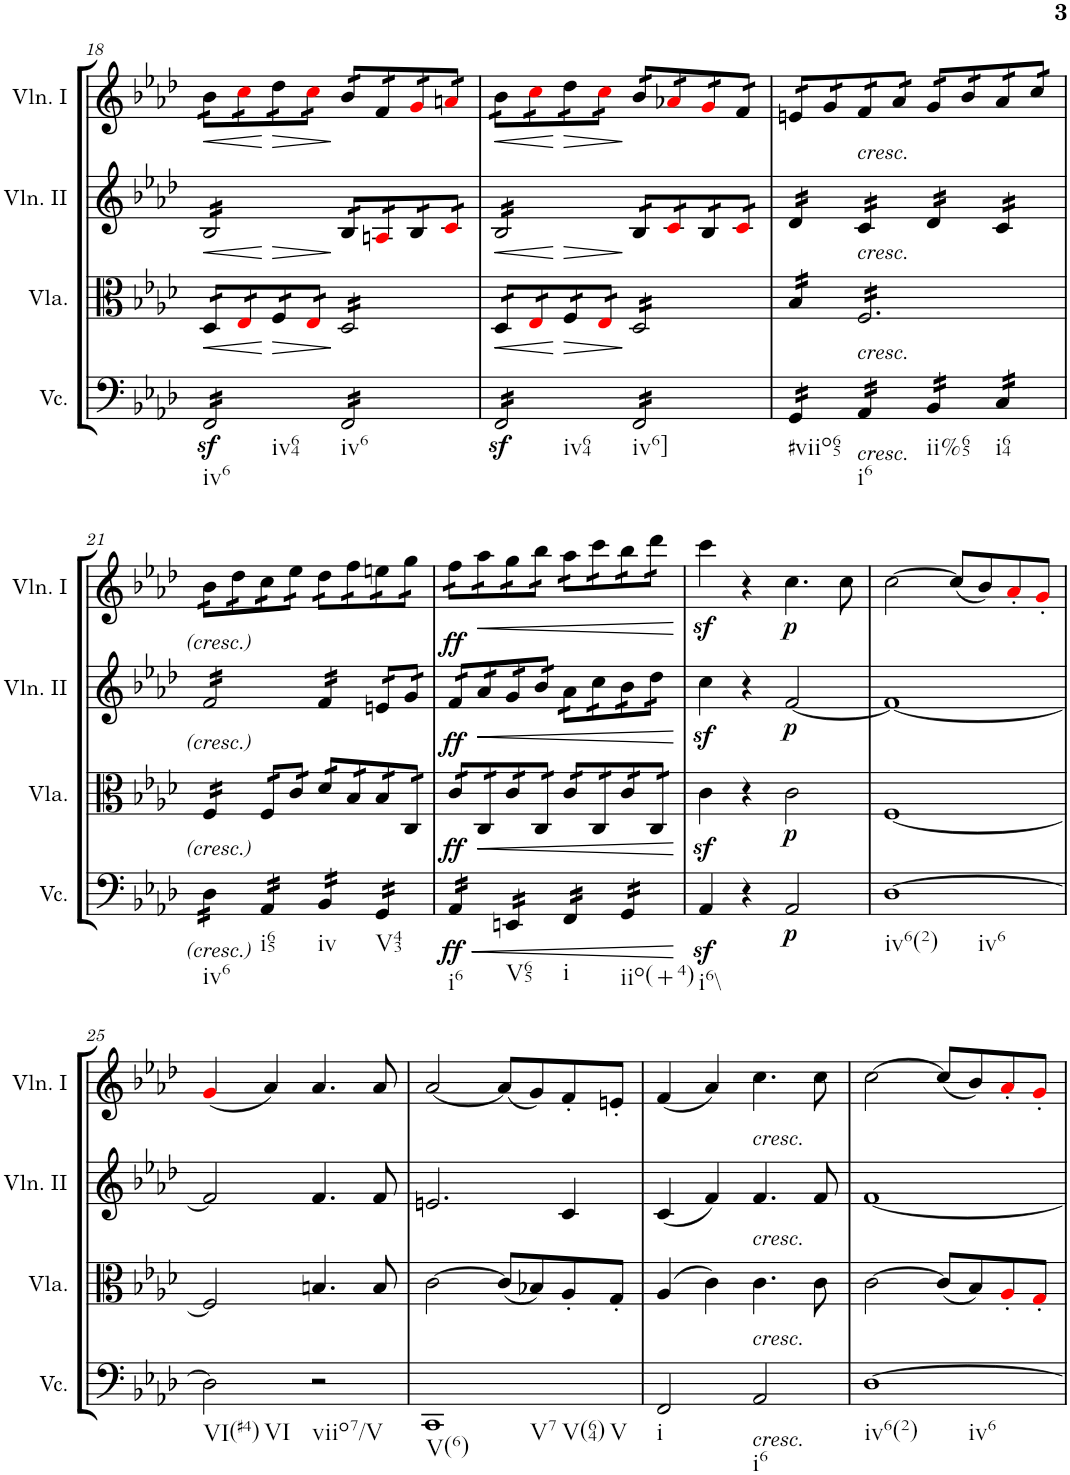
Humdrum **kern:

**kern	**dynam	**kern	**dynam	**kern	**dynam	**kern	**dynam
*part4	*part4	*part3	*part3	*part2	*part2	*part1	*part1
*staff4	*staff4	*staff3	*staff3	*staff2	*staff2	*staff1	*staff1
*I"Violoncello	*	*I"Viola	*	*I"Violino II	*	*I"Violino I	*
*I'Vc.	*	*I'Vla.	*	*I'Vln. II	*	*I'Vln. I	*
!!LO:PB:g=z
*clefF4	*	*clefC3	*	*clefG2	*	*clefG2	*
*k[b-e-a-d-]	*	*k[b-e-a-d-]	*	*k[b-e-a-d-]	*	*k[b-e-a-d-]	*
*M2/2	*	*M2/2	*	*M2/2	*	*M2/2	*
*met(c|)	*	*met(c|)	*	*met(c|)	*	*met(c|)	*
=18	=18	=18	=18	=18	=18	=18	=18
!LO:TX:b:t=iv6	!	!	!	!	!	!	!
!LO:TX:b:t=iv64	!	!	!	!	!	!	!
!	!	!	!LO:HP:b	!	!LO:HP:b	!	!LO:HP:b
*	*	*	*	*^	*	*	*
*tremolo	*	*	*	*	*	*	*	*
*	*	*tremolo	*	*	*	*	*	*
*	*	*	*	*tremolo	*	*	*	*
*	*	*	*	*	*	*	*tremolo	*
16FFz</LL	.	16D-/LL	<	16B-/LL	4ryy	<	16b-\LL	<
16FFz</	.	16D-/	.	16B-/	.	.	16b-\	.
16FFz</	.	16E-i/	.	16B-/	.	.	16cci\	.
16FFz</	.	16E-i/	.	16B-/	.	.	16cci\	.
!	!	!	!LO:HP:n=1:b	!	!	!LO:HP:n=1:b	!	!LO:HP:n=1:b
16FFz</	.	16F/	[ >	16B-/	4ryy	[ >	16dd-\	[ >
16FFz</	.	16F/	.	16B-/	.	.	16dd-\	.
16FFz</	.	16E-i/	.	16B-/	.	.	16cci\	.
16FFz</JJ	.	16E-i/JJ	.	16B-/JJ	.	.	16cci\JJ	.
!LO:TX:b:t=iv6	!	!	!	!	!	!	!	!
16FF/LL	.	16D-/LL	]	16B-/LL	2ryy	.	16b-/LL	]
16FF/	.	16D-/	.	16B-/	.	.	16b-/	.
16FF/	.	16D-/	.	16Ani/	.	.	16f/	.
16FF/	.	16D-/	.	16Ani/	.	.	16f/	.
16FF/	.	16D-/	.	16B-/	.	.	16gi/	.
16FF/	.	16D-/	.	16B-/	.	.	16gi/	.
16FF/	.	16D-/	.	16ci/	.	.	16ani/	.
16FF/JJ	.	16D-/JJ	.	16ci/JJ	.	.	16ani/JJ	.
=19	=19	=19	=19	=19	=19	=19	=19	=19
!LO:TX:b:t=iv64	!	!	!	!	!	!	!	!
!	!	!	!LO:HP:b	!	!	!LO:HP:b	!	!LO:HP:b
16FFz</LL	.	16D-/LL	<	16B-/LL	4ryy	<	16b-\LL	<
16FFz</	.	16D-/	.	16B-/	.	.	16b-\	.
16FFz</	.	16E-i/	.	16B-/	.	.	16cci\	.
16FFz</	.	16E-i/	.	16B-/	.	.	16cci\	.
!	!	!	!LO:HP:n=1:b	!	!	!	!	!LO:HP:n=1:b
16FFz</	.	16F/	[ >	16B-/	4ryy	[	16dd-\	[ >
16FFz</	.	16F/	.	16B-/	.	.	16dd-\	.
16FFz</	.	16E-i/	.	16B-/	.	.	16cci\	.
16FFz</JJ	.	16E-i/JJ	.	16B-/JJ	.	.	16cci\JJ	.
!LO:TX:b:t=iv6]	!	!	!	!	!	!	!	!
16FF/LL	.	16D-/LL	]	16B-/LL	2ryy	]	16b-/LL	]
16FF/	.	16D-/	.	16B-/	.	.	16b-/	.
16FF/	.	16D-/	.	16ci/	.	.	16a-Xi/	.
16FF/	.	16D-/	.	16ci/	.	.	16a-Xi/	.
16FF/	.	16D-/	.	16B-/	.	.	16gi/	.
16FF/	.	16D-/	.	16B-/	.	.	16gi/	.
16FF/	.	16D-/	.	16ci/	.	.	16f/	.
16FF/JJ	.	16D-/JJ	.	16ci/JJ	.	.	16f/JJ	.
*	*	*	*	*v	*v	*	*	*
=20	=20	=20	=20	=20	=20	=20	=20
!LO:TX:b:t=#viio65	!	!	!	!	!	!	!
16GG/LL	.	16B-/LL	.	16d-/LL	.	16en/LL	.
16GG/	.	16B-/	.	16d-/	.	16en/	.
16GG/	.	16B-/	.	16d-/	.	16g/	.
16GG/JJ	.	16B-/JJ	.	16d-/JJ	.	16g/	.
!	!	!	!	!	!	!LO:TX:b:i:t=cresc.	!
!	!	!	!	!LO:TX:b:i:t=cresc.	!	!	!
!	!	!LO:TX:b:i:t=cresc.	!	!	!	!	!
!LO:TX:b:i:t=cresc.	!	!	!	!	!	!	!
!LO:TX:b:t=i6	!	!	!	!	!	!	!
16AA-/LL	.	16F/LL	.	16c/LL	.	16f/	.
16AA-/	.	16F/	.	16c/	.	16f/	.
16AA-/	.	16F/	.	16c/	.	16a-/	.
16AA-/JJ	.	16F/	.	16c/JJ	.	16a-/JJ	.
!LO:TX:b:t=ii%65	!	!	!	!	!	!	!
16BB-/LL	.	16F/	.	16d-/LL	.	16g/LL	.
16BB-/	.	16F/	.	16d-/	.	16g/	.
16BB-/	.	16F/	.	16d-/	.	16b-/	.
16BB-/JJ	.	16F/	.	16d-/JJ	.	16b-/	.
!LO:TX:b:t=i64	!	!	!	!	!	!	!
16C/LL	.	16F/	.	16c/LL	.	16a-/	.
16C/	.	16F/	.	16c/	.	16a-/	.
16C/	.	16F/	.	16c/	.	16cc/	.
16C/JJ	.	16F/JJ	.	16c/JJ	.	16cc/JJ	.
!!LO:LB:g=z
=21	=21	=21	=21	=21	=21	=21	=21
!LO:TX:b:t=iv6	!	!	!	!	!	!	!
16D-\LL	.	16F/LL	.	16f/LL	.	16b-\LL	.
16D-\	.	16F/	.	16f/	.	16b-\	.
16D-\	.	16F/	.	16f/	.	16dd-\	.
16D-\JJ	.	16F/JJ	.	16f/	.	16dd-\	.
!LO:TX:b:t=i65	!	!	!	!	!	!	!
16AA-/LL	.	16F/LL	.	16f/	.	16cc\	.
16AA-/	.	16F/	.	16f/	.	16cc\	.
16AA-/	.	16c/	.	16f/	.	16ee-\	.
16AA-/JJ	.	16c/JJ	.	16f/JJ	.	16ee-\JJ	.
!LO:TX:b:t=iv	!	!	!	!	!	!	!
16BB-/LL	.	16d-/LL	.	16f/LL	.	16dd-\LL	.
16BB-/	.	16d-/	.	16f/	.	16dd-\	.
16BB-/	.	16B-/	.	16f/	.	16ff\	.
16BB-/JJ	.	16B-/	.	16f/JJ	.	16ff\	.
!LO:TX:b:t=V43	!	!	!	!	!	!	!
16GG/LL	.	16B-/	.	16en/LL	.	16een\	.
16GG/	.	16B-/	.	16en/	.	16een\	.
16GG/	.	16C/	.	16g/	.	16gg\	.
16GG/JJ	.	16C/JJ	.	16g/JJ	.	16gg\JJ	.
=22	=22	=22	=22	=22	=22	=22	=22
!LO:TX:b:t=i6	!	!	!	!	!	!	!
!	!LO:HP:b	!	!	!	!	!	!
!	!LO:DY:n=1:b	!	!LO:DY:b	!	!LO:DY:b	!	!LO:DY:b
16AA-/LL	< ff	16c/LL	ff	16f/LL	ff	16ff\LL	ff
16AA-/	.	16c/	.	16f/	.	16ff\	.
!	!	!	!LO:HP:b	!	!LO:HP:b	!	!LO:HP:b
16AA-/	.	16C/	<	16a-/	<	16aa-\	<
16AA-/JJ	.	16C/	.	16a-/	.	16aa-\	.
!LO:TX:b:t=V65	!	!	!	!	!	!	!
16EEn/LL	.	16c/	.	16g/	.	16gg\	.
16EEn/	.	16c/	.	16g/	.	16gg\	.
16EEn/	.	16C/	.	16b-/	.	16bb-\	.
16EEn/JJ	.	16C/JJ	.	16b-/JJ	.	16bb-\JJ	.
!LO:TX:b:t=i	!	!	!	!	!	!	!
16FF/LL	.	16c/LL	.	16a-\LL	.	16aa-\LL	.
16FF/	.	16c/	.	16a-\	.	16aa-\	.
16FF/	.	16C/	.	16cc\	.	16ccc\	.
16FF/JJ	.	16C/	.	16cc\	.	16ccc\	.
!LO:TX:b:t=iio(+4)	!	!	!	!	!	!	!
16GG/LL	.	16c/	.	16b-\	.	16bb-\	.
16GG/	.	16c/	.	16b-\	.	16bb-\	.
16GG/	.	16C/	.	16dd-\	.	16ddd-\	.
16GG/JJ	.	16C/JJ	.	16dd-\JJ	.	16ddd-\JJ	.
*	*	*	*	*	*	*Xtremolo	*
*	*	*	*	*Xtremolo	*	*	*
*	*	*Xtremolo	*	*	*	*	*
*Xtremolo	*	*	*	*	*	*	*
.	[	.	[	.	[	.	[
=23	=23	=23	=23	=23	=23	=23	=23
!LO:TX:b:t=i6\\	!	!	!	!	!	!	!
4AA-z</	.	4cz<\	.	4ccz<\	.	4cccz<\	.
4r	.	4r	.	4r	.	4r	.
!	!LO:DY:b	!	!LO:DY:b	!	!LO:DY:b	!	!LO:DY:b
2AA-/	p	2c\	p	[2f/	p	4.cc\	p
.	.	.	.	.	.	8cc\	.
=24	=24	=24	=24	=24	=24	=24	=24
!LO:TX:b:t=iv6(2)	!	!	!	!	!	!	!
!LO:TX:b:t=iv6	!	!	!	!	!	!	!
[1D-	.	[1F	.	1f_	.	[2cc\	.
.	.	.	.	.	.	(8cc/L]	.
.	.	.	.	.	.	8b-/)	.
.	.	.	.	.	.	8a-'i/	.
.	.	.	.	.	.	8g'i/J	.
!!LO:LB:g=z
=25	=25	=25	=25	=25	=25	=25	=25
!LO:TX:b:t=VI(#4)	!	!	!	!	!	!	!
!LO:TX:b:t=VI	!	!	!	!	!	!	!
2D-\]	.	2F/]	.	2f/]	.	(4gi/	.
.	.	.	.	.	.	4a-/)	.
!LO:TX:b:t=viio7/V	!	!	!	!	!	!	!
2r	.	4.Bn/	.	4.f/	.	4.a-/	.
.	.	8B/	.	8f/	.	8a-/	.
=26	=26	=26	=26	=26	=26	=26	=26
!LO:TX:b:t=V(6)	!	!	!	!	!	!	!
!LO:TX:b:t=V7	!	!	!	!	!	!	!
!LO:TX:b:t=V(64)	!	!	!	!	!	!	!
!LO:TX:b:t=V	!	!	!	!	!	!	!
1CC	.	[2c\	.	2.en/	.	[2a-/	.
.	.	(8c/L]	.	.	.	(8a-/L]	.
.	.	8B-X/)	.	.	.	8g/)	.
.	.	8A-'/	.	4c/	.	8f'/	.
.	.	8G'/J	.	.	.	8en'/J	.
=27	=27	=27	=27	=27	=27	=27	=27
!LO:TX:b:t=i	!	!	!	!	!	!	!
2FF/	.	(4A-/	.	(4c/	.	(4f/	.
.	.	4c\)	.	4f/)	.	4a-/)	.
!	!	!	!	!	!	!LO:TX:b:i:t=cresc.	!
!	!	!	!	!LO:TX:b:i:t=cresc.	!	!	!
!	!	!LO:TX:b:i:t=cresc.	!	!	!	!	!
!LO:TX:b:i:t=cresc.	!	!	!	!	!	!	!
!LO:TX:b:t=i6	!	!	!	!	!	!	!
2AA-/	.	4.c\	.	4.f/	.	4.cc\	.
.	.	8c\	.	8f/	.	8cc\	.
=28	=28	=28	=28	=28	=28	=28	=28
!LO:TX:b:t=iv6(2)	!	!	!	!	!	!	!
!LO:TX:b:t=iv6	!	!	!	!	!	!	!
[1D-	.	[2c\	.	[1f	.	[2cc\	.
.	.	(8c/L]	.	.	.	(8cc/L]	.
.	.	8B-/)	.	.	.	8b-/)	.
.	.	8A-'i/	.	.	.	8a-'i/	.
.	.	8G'i/J	.	.	.	8g'i/J	.
=	=	=	=	=	=	=	=
*-	*-	*-	*-	*-	*-	*-	*-
